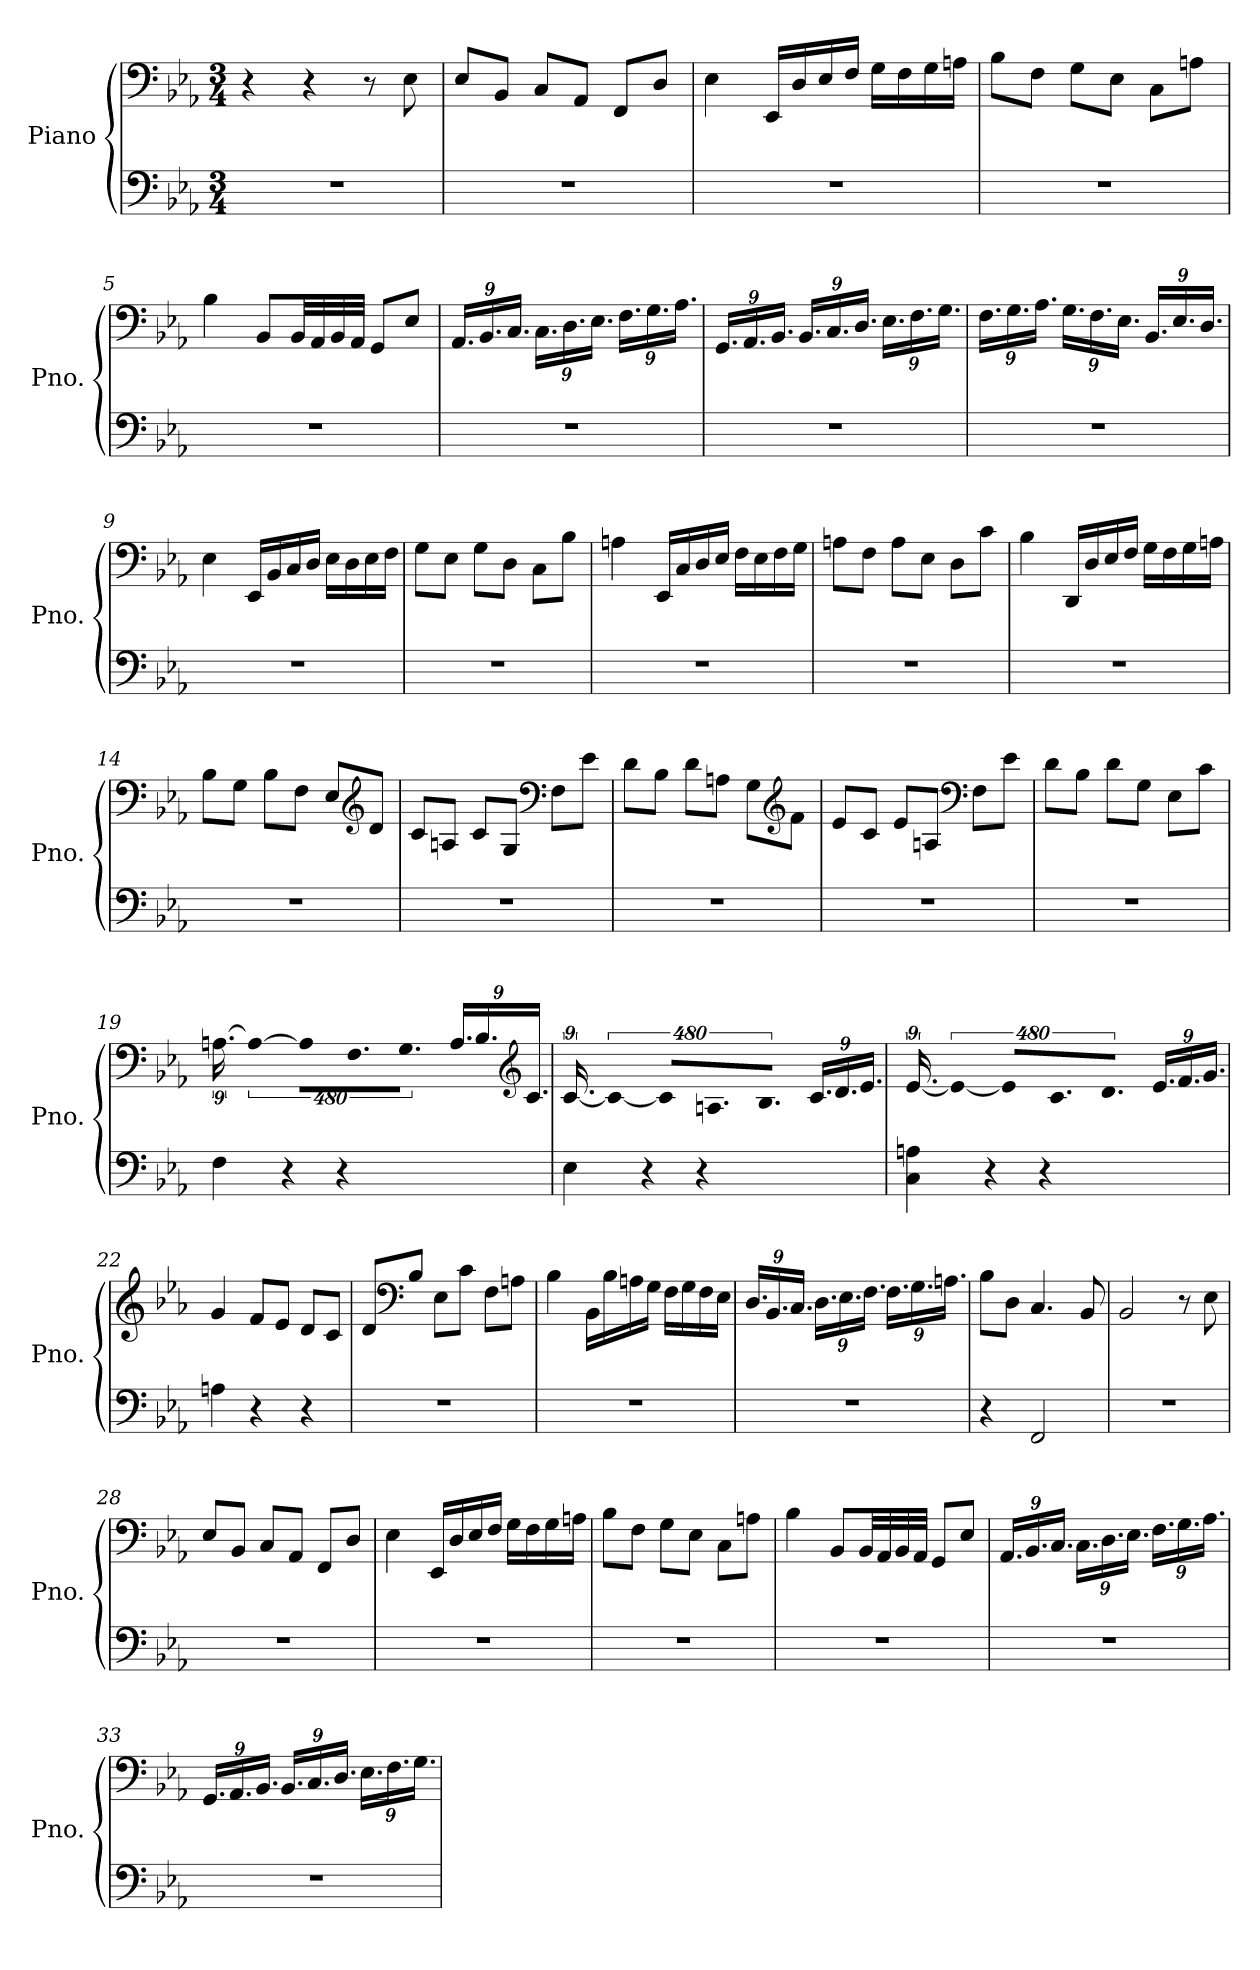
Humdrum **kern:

**kern	**kern
*part1	*part1
*staff2	*staff1
*I"Piano	*
*I'Pno.	*
*clefF4	*clefF4
*k[b-e-a-]	*k[b-e-a-]
*M3/4	*M3/4
*MM104	*MM104
=1	=1
2.r	4r
.	4r
.	8r
.	8E-\
=2	=2
2.r	8E-/L
.	8BB-/J
.	8C/L
.	8AA-/J
.	8FF/L
.	8D/J
=3	=3
2.r	4E-\
.	16EE-/LL
.	16D/
.	16E-/
.	16F/JJ
.	16G\LL
.	16F\
.	16G\
.	16An\JJ
=4	=4
2.r	8B-\L
.	8F\J
.	8G\L
.	8E-\J
.	8C\L
.	8An\J
=5	=5
2.r	4B-\
.	8BB-/L
.	32BB-/LL
.	32AA-/
.	32BB-/
.	32AA-/JJJ
.	8GG/L
.	8E-/J
!!LO:LB:g=z
=6	=6
*	*Xbrackettup
2.r	18.AA-/LL
.	18.BB-/
.	18.C/JJ
.	18.C\LL
.	18.D\
.	18.E-\JJ
.	18.F\LL
.	18.G\
.	18.A-\JJ
=7	=7
2.r	18.GG/LL
.	18.AA-/
.	18.BB-/JJ
.	18.BB-/LL
.	18.C/
.	18.D/JJ
.	18.E-\LL
.	18.F\
.	18.G\JJ
=8	=8
2.r	18.F\LL
.	18.G\
.	18.A-\JJ
.	18.G\LL
.	18.F\
.	18.E-\JJ
.	18.BB-/LL
.	18.E-/
.	18.D/JJ
!!LO:LB:g=z
=9	=9
2.r	4E-\
.	16EE-/LL
.	16BB-/
.	16C/
.	16D/JJ
.	16E-\LL
.	16D\
.	16E-\
.	16F\JJ
=10	=10
2.r	8G\L
.	8E-\J
.	8G\L
.	8D\J
.	8C\L
.	8B-\J
=11	=11
2.r	4An\
.	16EE-/LL
.	16C/
.	16D/
.	16E-/JJ
.	16F\LL
.	16E-\
.	16F\
.	16G\JJ
=12	=12
2.r	8An\L
.	8F\J
.	8A\L
.	8E-\J
.	8D\L
.	8c\J
=13	=13
2.r	4B-\
.	16DD/LL
.	16D/
.	16E-/
.	16F/JJ
.	16G\LL
.	16F\
.	16G\
.	16An\JJ
!!LO:LB:g=z
=14	=14
2.r	8B-\L
.	8G\J
.	8B-\L
.	8F\J
.	8E-/L
*	*clefG2
.	8d/J
=15	=15
2.r	8c/L
.	8An/J
.	8c/L
.	8G/J
*	*clefF4
.	8F\L
.	8e-\J
=16	=16
2.r	8d\L
.	8B-\J
.	8d\L
.	8An\J
.	8G\L
*	*clefG2
.	8f\J
=17	=17
2.r	8e-/L
.	8c/J
.	8e-/L
.	8An/J
*	*clefF4
.	8F\L
.	8e-\J
=18	=18
2.r	8d\L
.	8B-\J
.	8d\L
.	8G\J
.	8E-\L
.	8c\J
!!LO:LB:g=z
=19	=19
*	*brackettup
4F\	[18.An\
!	!LO:N:vis=4
.	1920%427A\_
4r	.
!	!LO:N:vis=32
.	1920%53A\KLL]
.	18.F\
.	18.G\JJ
4r	18.A/LL
.	18.B-/
*	*clefG2
.	18.c/JJ
=20	=20
4E-\	[18.c/
!	!LO:N:vis=4
.	1920%427c/_
4r	.
!	!LO:N:vis=32
.	1920%53c/KLL]
.	18.An/
.	18.B-/JJ
4r	18.c/LL
.	18.d/
.	18.e-/JJ
=21	=21
4C\ 4An\	[18.e-/
!	!LO:N:vis=4
.	1920%427e-/_
4r	.
!	!LO:N:vis=32
.	1920%53e-/KLL]
.	18.c/
.	18.d/JJ
4r	18.e-/LL
.	18.f/
.	18.g/JJ
=22	=22
4An\	4g/
4r	8f/L
.	8e-/J
4r	8d/L
.	8c/J
!!LO:LB:g=z
=23	=23
2.r	8d/L
*	*clefF4
.	8B-/J
.	8E-\L
.	8c\J
.	8F\L
.	8An\J
=24	=24
2.r	4B-\
.	16BB-\LL
.	16B-\
.	16An\
.	16G\JJ
.	16F\LL
.	16G\
.	16F\
.	16E-\JJ
=25	=25
*	*Xbrackettup
2.r	18.D/LL
.	18.BB-/
.	18.C/JJ
.	18.D\LL
.	18.E-\
.	18.F\JJ
.	18.F\LL
.	18.G\
.	18.An\JJ
=26	=26
4r	8B-\L
.	8D\J
2FF/	4.C/
.	8BB-/
=27	=27
2.r	2BB-/
.	8r
.	8E-\
!!LO:PB:g=z
=28	=28
2.r	8E-/L
.	8BB-/J
.	8C/L
.	8AA-/J
.	8FF/L
.	8D/J
=29	=29
2.r	4E-\
.	16EE-/LL
.	16D/
.	16E-/
.	16F/JJ
.	16G\LL
.	16F\
.	16G\
.	16An\JJ
=30	=30
2.r	8B-\L
.	8F\J
.	8G\L
.	8E-\J
.	8C\L
.	8An\J
=31	=31
2.r	4B-\
.	8BB-/L
.	32BB-/LL
.	32AA-/
.	32BB-/
.	32AA-/JJJ
.	8GG/L
.	8E-/J
!!LO:LB:g=z
=32	=32
2.r	18.AA-/LL
.	18.BB-/
.	18.C/JJ
.	18.C\LL
.	18.D\
.	18.E-\JJ
.	18.F\LL
.	18.G\
.	18.A-\JJ
=33	=33
2.r	18.GG/LL
.	18.AA-/
.	18.BB-/JJ
.	18.BB-/LL
.	18.C/
.	18.D/JJ
.	18.E-\LL
.	18.F\
.	18.G\JJ
=	=
*-	*-
